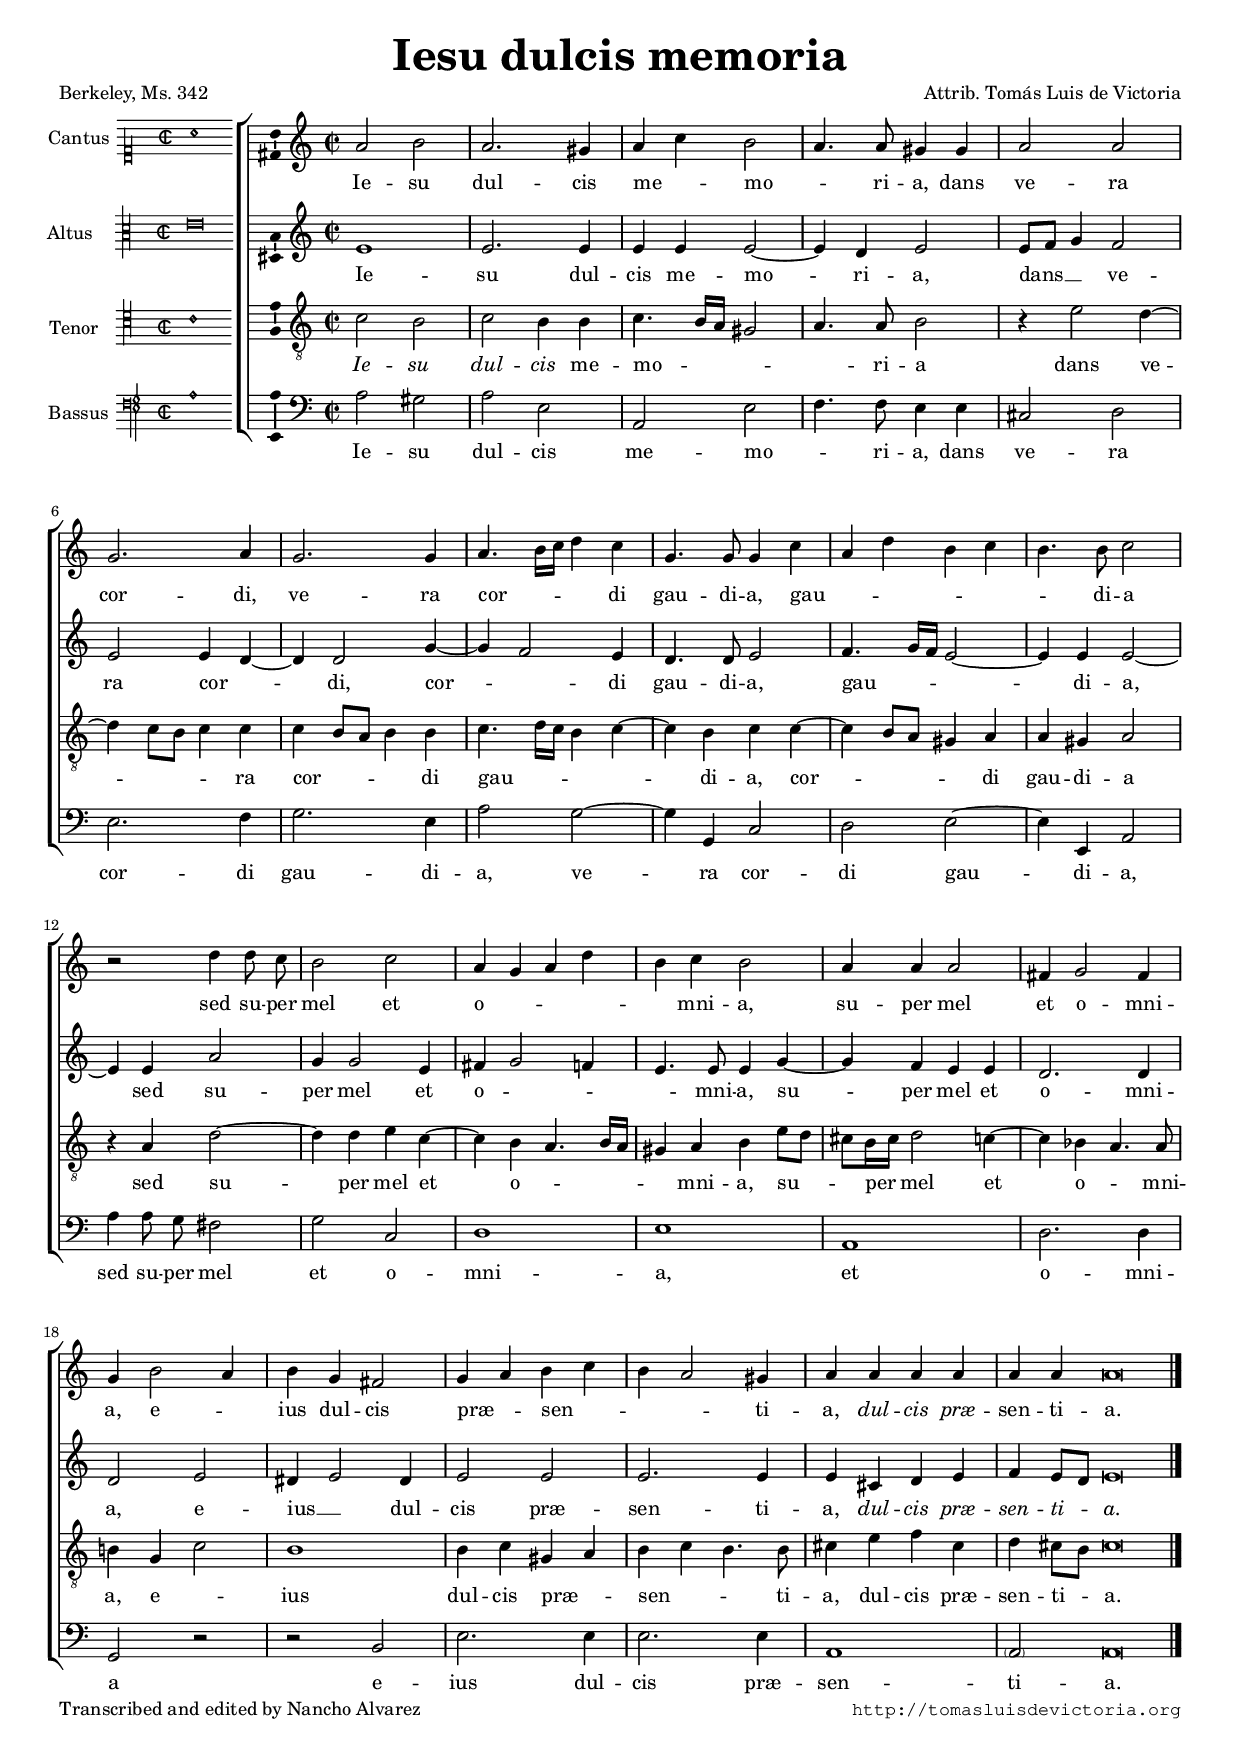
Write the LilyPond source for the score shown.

\version "2.18.0"

#(set-default-paper-size "a4")
#(set-global-staff-size 16.1)
#(ly:set-option 'point-and-click #f)
%mobile -s16 -i3.5

italicas=\override LyricText.font-shape = #'italic
rectas=\override LyricText.font-shape = #'upright
ss=\once \set suggestAccidentals = ##t
incipitwidth = 20

mtempo={\tempo 4 = 80}
mtempob={\tempo 4 = 40}

htitle="Iesu dulcis memoria"
hcomposer="Victoria (apocryphal)"

% Iesu dulcis memoria. Mottetta di Ludovico das Vittoria
% Estilísticamente esta obra no puede ser de Victoria

\header {
	title=\markup{\fontsize #3.4 "Iesu dulcis memoria"}
%	subtitle="Himno"
%	subsubtitle=\markup{" "}
	composer=\markup{"Attrib. Tomás Luis de Victoria"}
        pdfauthor=\composer
	%opus="(-)"
	poet=\markup{"Berkeley, Ms. 342"}
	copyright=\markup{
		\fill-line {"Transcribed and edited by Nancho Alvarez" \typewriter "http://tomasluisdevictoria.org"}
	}
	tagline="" %notablet
}

global =  {\time  2/2 \key a \minor  \skip 1*23 \bar "|."}  

cantus={
	a'2 b' |
	a'2. gis'4 |
	a' c'' b'2 |
	a'4. a'8 gis'4 gis' |
%5
	a'2 a'
	g'2. a'4 |
	g'2. g'4 |
	a'4. b'16 c'' d''4 c'' |
	g'4. g'8 g'4 c'' |
%10
	a' d'' b' c'' |
	b'4. b'8 c''2 |
	r d''4 d''8 \noBeam c'' |
	b'2 c'' |
	a'4 g' a' d'' |
%15
	b' c'' b'2 |
	a'4 a' a'2 |
	fis'4 g'2 fis'4
	g' b'2 a'4 |
	b' g' fis'2 |
%20
	g'4 a' b' c'' | % gis
	b' a'2 gis'4 |
	a' a' a' a' |
	a' a' \mtempob a'\breve*1/4   %a'2^\fermata 

}



altus={
	e'1 |
	e'2. e'4 |
	e' e' e'2 ~ |
	e'4 d' e'2 |
%5
	e'8 f' g'4 f'2 |
	e' e'4 d' ~ |
	d' d'2 g'4 ~ |
	g' f'2 e'4 |
	d'4. d'8 e'2 |
%10
	f'4. g'16 f' e'2 ~ |
	e'4 e' e'2 ~ % sin ligadura?
	e'4 e' a'2 | % silencio?
	g'4 g'2 e'4 |
	fis' g'2 f'4 |
%15
	e'4. e'8 e'4 g' ~ |
	g' f' e' e' |
	d'2. d'4 |
	d'2 e' |
	dis'4 e'2 dis'4 |
%20
	e'2 e' |
	e'2. e'4 |
	e' cis' d' e' |
	f' e'8 d' e'\breve*1/4
}



tenor = {
	c'2 b |
	c' b4 b |
	c'4. b16 a gis2 |
	a4. a8 b2 |
%5
	r4 e'2 d'4 ~ |
	d' c'8 b c'4 c' | % ~
	c' b8 a b4 b |
	c'4. d'16 c' b4 c' ~ |
	c' b c' c' ~ |
%10
	c' b8 a gis4 a | % ~
	a gis a2 |
	r4 a d'2 ~
	%r a4 d' ~ |
	d'4 d' e' c' ~ |
	c' b a4. b16 a | % bes4
%15
	gis4 a b e'8 d' |
	cis' b16 cis' d'2 c'4 ~ |
	%cis' b16 <\parenthesize cis' a> d'2 c'4 ~ |
	% divisi con una interrogación encima del cis,
	% también parece que hay divisi en la última nota, pero debe ser una errata
	c' bes a4. a8 |
	b!4 g c'2 |
	b1 |
%20
	b4 c' gis a |
	b c' b4. b8 |
	cis'4 e' f' cis' |
	d' cis'8 b cis'\breve*1/4 
}



bassus={
	a2 gis |
	a e |
	a, e |
	f4. f8 e4 e |
%5
	cis2 d |
	e2. f4 |
	g2. e4 |
	a2 g ~ |
	g4 g, c2 |
%10
	d e ~ |
	e4 e, a,2 |
	a4 a8 \noBeam g fis2 |
	g c |
	d1 |
%15
	e |
	a, |
	d2. d4 |
	g,2 r |
	r b, |
%20
	e2. e4 |
	e2. e4 |
	a,1 |
	\parenthesize a,2 a,\breve*1/4
	%a,1 ~ % nota de 5 partes???
	%a,4 a, a,\breve*1/4
}



textocantus=\lyricmode {
Ie -- su dul -- cis me -- _ mo -- _ ri -- a,
dans ve -- ra cor -- di, ve -- ra cor -- _ _ _ di
gau -- di -- a, gau -- _ _ _ _ _ di -- a
sed su -- per mel et o -- _ _ _ _ mni -- a,
su -- per mel et o -- mni -- a, e -- _ ius dul -- cis præ -- _ sen -- _ _ _ ti -- a,
\italicas dul -- cis præ -- % no hay nada escrito 
\rectas sen -- ti -- a.
}


textoaltus=\lyricmode {
Ie -- su dul -- cis me -- mo -- _ ri -- a,
dans __ _ _ ve -- ra cor -- _ _ di, cor -- _ _ di
gau -- di -- a, gau -- _ _ _ _ di -- a, _
sed su -- per mel et o -- _ _ _ mni -- a,
su -- _ per mel et
o -- mni -- a, e -- ius __ _ % i -- us
dul -- cis præ -- sen -- ti -- a,
\italicas % nada escrito
dul -- cis præ -- sen -- ti -- _ a.
}


textotenor=\lyricmode {
\italicas % no hay nada escrito 
Ie -- su dul -- cis
\rectas
me -- mo -- _ _ _ _ ri -- a
dans ve -- _ _ _ _ ra cor -- _ _ _ di gau -- _ _ _ _ _ di -- a,
cor -- _ _ _ _ di gau -- di -- a
sed su -- _ per mel et _ o -- _ _ _ _ mni -- a,
su -- _ _ per _ mel et _ o -- _ mni -- a,
e -- _ ius dul -- cis præ -- _ sen -- _ _ ti -- a,
dul -- cis præ -- sen -- ti -- _ a.
}


textobassus=\lyricmode { 
Ie -- su dul -- cis me -- mo -- _ ri -- a,
dans ve -- ra cor -- di gau -- di -- a,
ve -- _ ra cor -- di gau -- _ di -- a,
sed su -- per mel et o -- mni -- a,
et o -- mni -- a e -- ius dul -- cis
præ -- sen -- ti -- a.
}

incipitcantus=\markup{
	\score{
		{ 
		\set Staff.instrumentName="Cantus "
		\override NoteHead.style = #'neomensural
		\override Staff.TimeSignature.style = #'neomensural
		\cadenzaOn 
		\clef "petrucci-c1"
		\key c \major
		\time 2/2
		a'1
		} 
	\layout { line-width=\incipitwidth indent = 0 }
	}
}

incipitaltus=\markup{
	\score{
		{ 
		\set Staff.instrumentName="Altus    "
		\override NoteHead.style = #'neomensural 
		\override Staff.TimeSignature.style = #'neomensural
		\cadenzaOn 
		\clef "petrucci-c3"
		\key c \major
		\time 2/2
		e'\breve
		} 
	\layout { line-width=\incipitwidth indent = 0 }
	}
}


incipittenor=\markup{
	\score{
		{ 
		\set Staff.instrumentName="Tenor   "
		\override NoteHead.style = #'neomensural 
		\override Staff.TimeSignature.style = #'neomensural
		\cadenzaOn 
		\clef "petrucci-c4"
		\key c \major
		\time 2/2
		c'1
		} 
	\layout { line-width=\incipitwidth indent=0 }
	}
}

incipitbassus=\markup{
	\score{
		{ 
		\set Staff.instrumentName="Bassus "
		\override NoteHead.style = #'neomensural
		\override Staff.TimeSignature.style = #'neomensural
		\cadenzaOn 
		\clef "petrucci-f4"
		\key c \major
		\time 2/2
		a1
		} 
	\layout { line-width=\incipitwidth indent = 0 }
	}
}


\score {\transpose c' c'{
\new ChoirStaff<<

	\new Staff <<\global
	\new Voice="v1" {
		\set Staff.instrumentName=\incipitcantus
		\clef "treble"
		\cantus }
	\new Lyrics \lyricsto "v1" {\textocantus }
	>>

	\new Staff <<\global
	\new Voice="v2" {
		\set Staff.instrumentName=\incipitaltus
		\clef "treble"
		\altus }
	\new Lyrics \lyricsto "v2" {\textoaltus }
	>>
	
	\new Staff <<\global
	\new Voice="v3" {
		\set Staff.instrumentName=\incipittenor
		\clef "G_8"
		\tenor }
	\new Lyrics \lyricsto "v3" {\textotenor }
	>>

	\new Staff <<\global
	\new Voice="v4" {
		\set Staff.instrumentName=\incipitbassus
		\clef "bass"
		\bassus }
	\new Lyrics \lyricsto "v4" {\textobassus }
	>>
	
>>

	} % transpose

\layout{ 
	\context {\Lyrics 
		\override VerticalAxisGroup.staff-affinity = #UP
		\override VerticalAxisGroup.nonstaff-relatedstaff-spacing =
			#'((basic-distance . 0) (minimum-distance . 0) (padding . 1))
		%\override LyricText.font-size = #1.2
		\override LyricHyphen.minimum-distance = #0.5
	}
	\context {\Score 
		tempoHideNote = ##t
		\override BarNumber.padding = #2 
	}
	\context {\Voice 
		melismaBusyProperties = #'()
		%autoBeaming = ##f
	}
	\context {\Staff 
                %\RemoveEmptyStaves
                %\override VerticalAxisGroup.remove-first = ##t
		\override VerticalAxisGroup.staff-staff-spacing =
			#'((basic-distance . 10) (minimum-distance . 0) (padding . 1))
		\consists Ambitus_engraver 
		\override LigatureBracket.padding = #1
	}
}

%\midi { \mtempo }

}


\paper{
	evenHeaderMarkup=\markup  \fill-line { \fromproperty #'page:page-number-string \htitle \hcomposer }
	oddHeaderMarkup= \markup  \fill-line { \on-the-fly #not-first-page \hcomposer \on-the-fly #not-first-page \htitle \on-the-fly #not-first-page \fromproperty #'page:page-number-string }
	%system-count=20
	%page-count = 8
	ragged-last-bottom = ##f
	indent=3.2\cm
	markup-system-spacing =
	#'((basic-distance . 0) (minimum-distance . 0) (padding . 1))
	top-system-spacing = % header
	#'((basic-distance . 8) (minimum-distance . 0) (padding . 0))
	last-bottom-spacing = % footer
	#'((basic-distance . 0) (minimum-distance . 0) (padding . 1))
}
